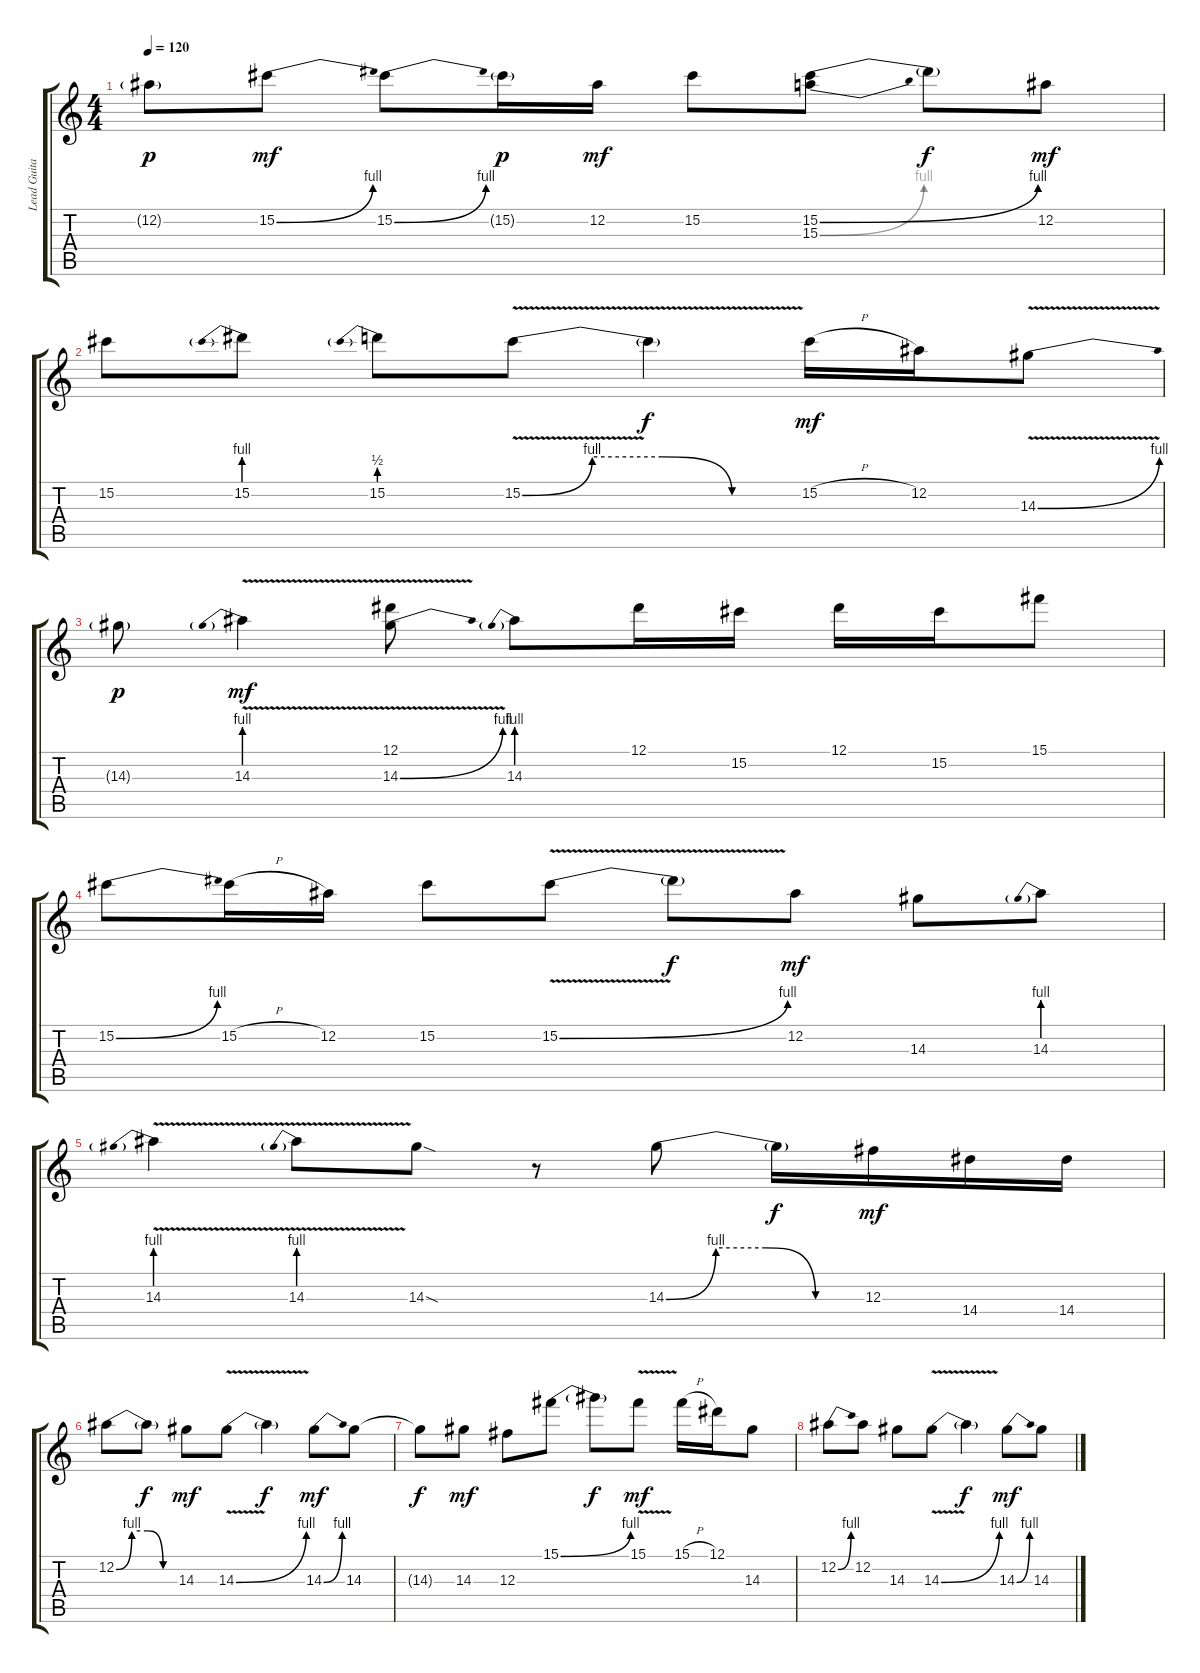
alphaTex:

\track ("Lead Guitar" "Lead Guita") {instrument distortionguitar}
\staff {score tabs}
\tuning (Eb4 Bb3 Gb3 Db3 Ab2 Eb2) {hide}
\ts (4 4)
\tempo 120
\clef g2
\ks c
12.2{g}.8{dy p} 15.2{be (bend 0 0 60 4)}.8{dy mf} 15.2{be (bend 0 0 60 4)}.8 15.2{g}.16{dy p} 12.2.16{dy mf} 15.2.8 (15.2{be (bend 0 0 60 4)} 15.3{be (bend 0 0 60 4)}).8 15.2{t}.8{dy f} 12.2.8{dy mf} |
15.2.8 15.2{be (prebend 0 4 60 4)}.8 15.2{be (prebend 0 2 60 2)}.8 15.2{be (custom 0 0 15 4 30 4 45 0 60 0) v}.8 15.2{t}.4{dy f} 15.2{h}.16{dy mf} 12.2.16 14.3{be (bend 0 0 60 4) v}.8 |
14.3{g}.8{dy p} 14.3{be (prebend 0 4 60 4) v}.4{dy mf} (12.1 14.3{be (bend 0 0 60 4) v}).8 14.3{be (prebend 0 4 60 4)}.8 12.1.16 15.2.16 12.1.16 15.2.16 15.1.8 |
15.2{be (bend 0 0 60 4)}.8 15.2{h}.16 12.2.16 15.2.8 15.2{be (bend 0 0 60 4) v}.8 15.2{t}.8{dy f} 12.2.8{dy mf} 14.3.8 14.3{be (prebend 0 4 60 4)}.8 |
14.3{be (prebend 0 4 60 4) v}.4 14.3{be (prebend 0 4 60 4) v}.8 14.3{sod}.8 r.8 14.3{be (custom 0 0 15 4 30 4 45 0 60 0)}.8 14.3{t}.16{dy f} 12.3.16{dy mf} 14.4.16 14.4.16 |
12.2{be (custom 0 0 15 4 30 4 45 0 60 0)}.8 12.2{t}.8{dy f} 14.3.8{dy mf} 14.3{be (bend 0 0 60 4) v}.8 14.3{t}.4{dy f} 14.3{be (bend 0 0 60 4)}.8{dy mf} 14.3.8 |
14.3{t}.8{dy f} 14.3.8{dy mf} 12.3.8 15.1{be (bend 0 0 60 4)}.8 15.1{t}.8{dy f} 15.1{v}.8{dy mf} 15.1{h}.16 12.1.16 14.3.8 |
12.2{be (bend 0 0 60 4)}.8 12.2.8 14.3.8 14.3{be (bend 0 0 60 4) v}.8 14.3{t}.4{dy f} 14.3{be (bend 0 0 60 4)}.8{dy mf} 14.3.8
